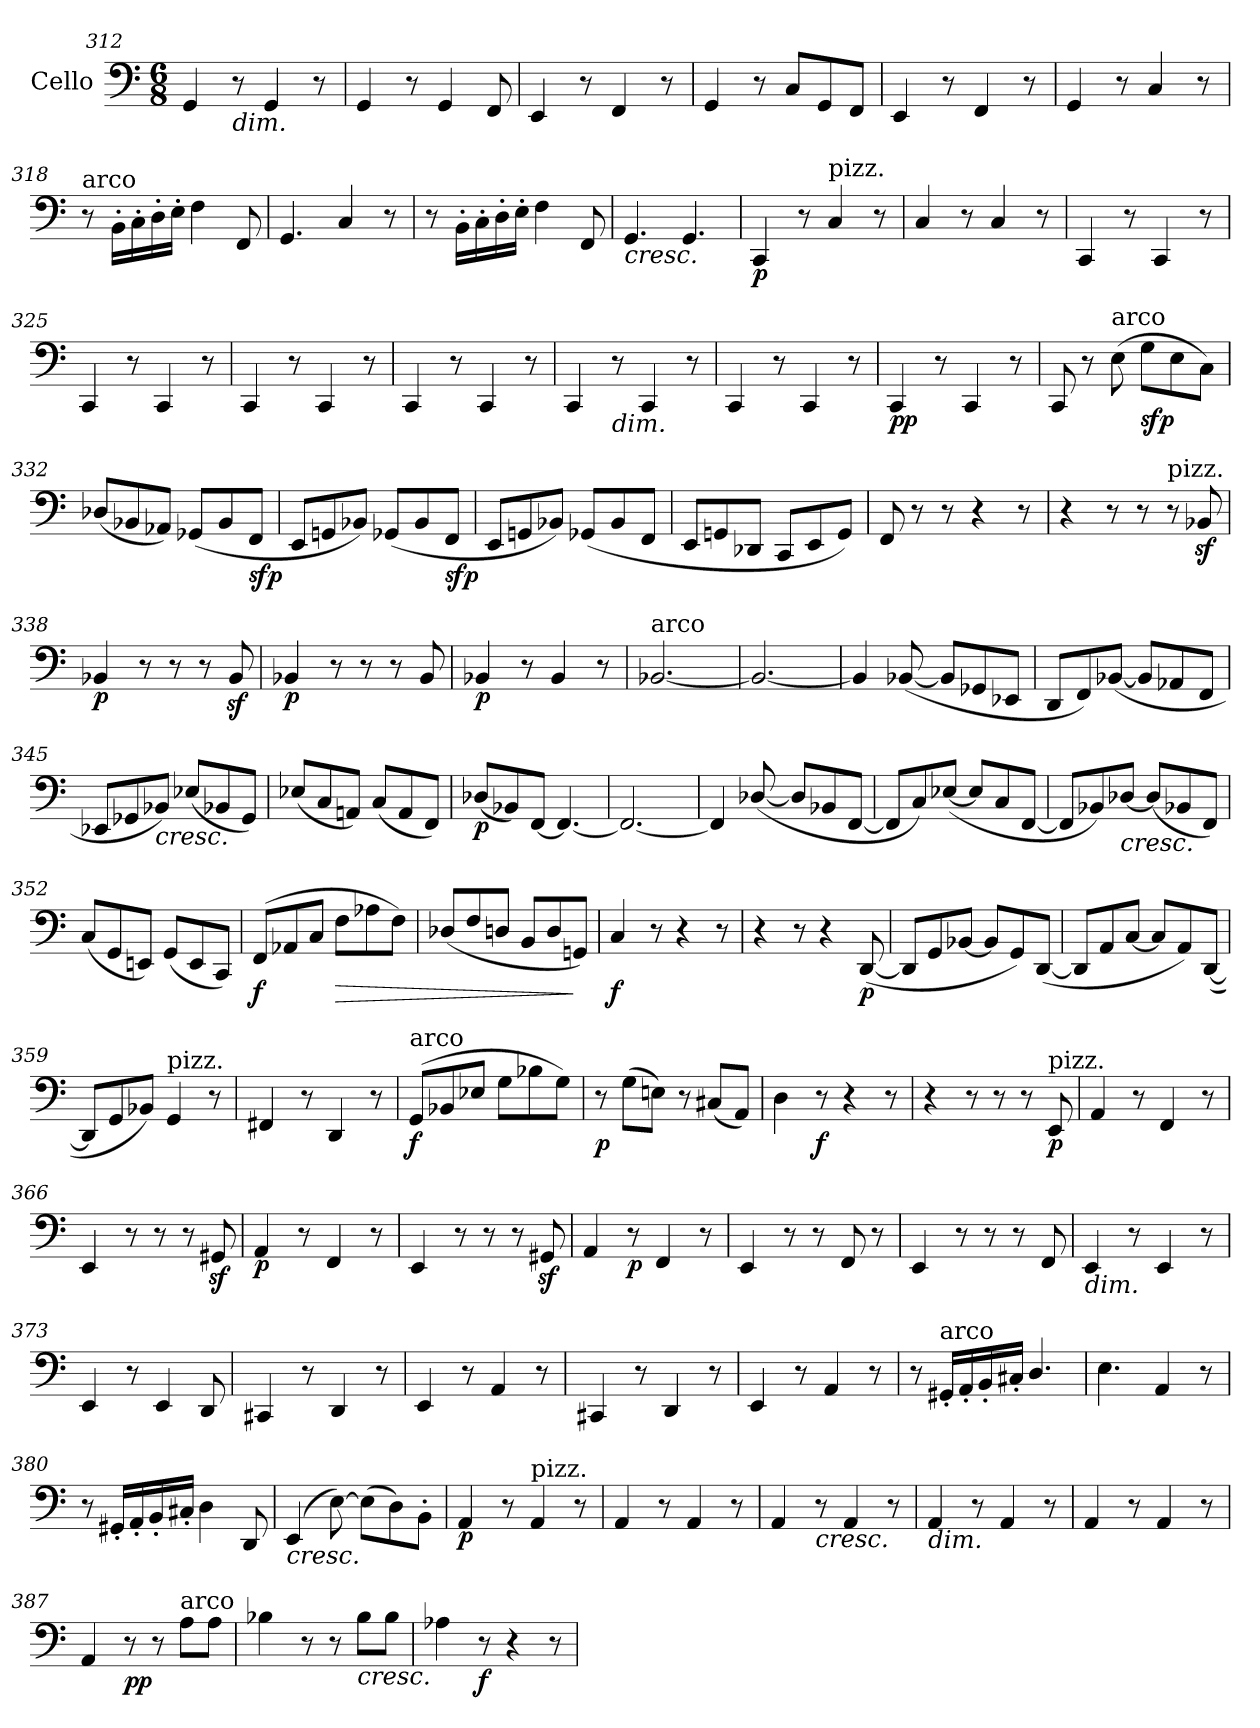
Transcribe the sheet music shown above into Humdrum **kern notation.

**kern	**dynam
*part1	*part1
*staff1	*staff1
*I"Cello	*
*clefF4	*
*k[]	*
*a:	*
*M6/8	*
=312	=312
4GG/	.
!LO:TX:b:i:t=dim.	!
8r	.
4GG/	.
8r	.
=313	=313
4GG/	.
8r	.
4GG/	.
8FF/	.
=314	=314
4EE/	.
8r	.
4FF/	.
8r	.
=315	=315
4GG/	.
8r	.
8C/L	.
8GG/	.
8FF/J	.
=316	=316
4EE/	.
8r	.
4FF/	.
8r	.
=317	=317
4GG/	.
8r	.
4C/	.
8r	.
!!LO:LB:g=z
=318	=318
!LO:TX:a:t=arco	!
8r	.
16BB'\LL	.
16C'\	.
16D'\	.
16E'\JJ	.
4F\	.
8FF/	.
=319	=319
4.GG/	.
4C/	.
8r	.
=320	=320
8r	.
16BB'\LL	.
16C'\	.
16D'\	.
16E'\JJ	.
4F\	.
8FF/	.
=321	=321
!LO:TX:b:i:t=cresc.	!
4.GG/	.
4.GG/	.
=322	=322
!	!LO:DY:b
4CC/	p
8r	.
!LO:TX:a:t=pizz.	!
4C/	.
8r	.
=323	=323
4C/	.
8r	.
4C/	.
8r	.
=324	=324
4CC/	.
8r	.
4CC/	.
8r	.
=325	=325
4CC/	.
8r	.
4CC/	.
8r	.
=326	=326
4CC/	.
8r	.
4CC/	.
8r	.
=327	=327
4CC/	.
8r	.
4CC/	.
8r	.
!!LO:LB:g=z
=328	=328
4CC/	.
!LO:TX:b:i:t=dim.	!
8r	.
4CC/	.
8r	.
=329	=329
4CC/	.
8r	.
4CC/	.
8r	.
=330	=330
!	!LO:DY:b
4CC/	pp
8r	.
4CC/	.
8r	.
=331	=331
8CC/	.
8r	.
!LO:TX:a:t=arco	!
(8E\	.
!	!LO:DY:b
8G\L	sfp
8E\	.
8C\J)	.
=332	=332
(8D-X/L	.
8BB-X/	.
8AA-X/J)	.
(8GG-X/L	.
8BB-/	.
!	!LO:DY:b
8FF/J	sfp
=333	=333
8EE/L	.
8GGn/	.
8BB-X/J)	.
(8GG-X/L	.
8BB-/	.
!	!LO:DY:b
8FF/J	sfp
=334	=334
8EE/L	.
8GGn/	.
8BB-X/J)	.
(8GG-X/L	.
8BB-/	.
8FF/J	.
=335	=335
8EE/L	.
8GGn/	.
8DD-X/J	.
8CC/L	.
8EE/	.
8GG/J)	.
!!LO:LB:g=z
=336	=336
8FF/	.
8r	.
8r	.
4r	.
8r	.
=337	=337
4r	.
8r	.
8r	.
!LO:TX:a:t=pizz.	!
8r	.
8BB-Xz</	.
=338	=338
!	!LO:DY:b
4BB-X/	p
8r	.
8r	.
8r	.
8BB-z</	.
=339	=339
!	!LO:DY:b
4BB-X/	p
8r	.
8r	.
8r	.
8BB-/	.
=340	=340
!	!LO:DY:b
4BB-X/	p
8r	.
4BB-/	.
8r	.
=341	=341
!LO:TX:a:t=arco	!
[2.BB-X/	.
=342	=342
2.BB-/_	.
=343	=343
4BB-/]	.
([8BB-X/	.
8BB-/L]	.
8GG-X/	.
8EE-X/J	.
!!LO:LB:g=z
=344	=344
8DD/L	.
8FF/)	.
([8BB-X/J	.
8BB-/L]	.
8AA-X/	.
8FF/J	.
=345	=345
8EE-X/L	.
8GG-X/	.
!LO:TX:b:i:t=cresc.	!
8BB-X/J)	.
(8E-X/L	.
8BB-X/	.
8GG-/J)	.
=346	=346
(8E-X/L	.
8C/	.
8AAn/J)	.
(8C/L	.
8AA/	.
8FF/J)	.
=347	=347
!	!LO:DY:b
(8D-X/L	p
8BB-X/)	.
[8FF/J	.
4.FF/_	.
=348	=348
2.FF/_	.
=349	=349
4FF/]	.
(<[8D-X/	.
8D-/L]	.
8BB-X/	.
[8FF/J	.
=350	=350
8FF/L]	.
8C/)	.
([8E-X/J	.
8E-/L]	.
8C/	.
[8FF/J	.
!!LO:LB:g=z
=351	=351
8FF/L]	.
8BB-X/)	.
!LO:TX:b:i:t=cresc.	!
[8D-X/J	.
(8D-/L]	.
8BB-X/	.
8FF/J)	.
=352	=352
(8C/L	.
8GG/	.
8EEn/J)	.
(8GG/L	.
8EE/	.
8CC/J)	.
=353	=353
!	!LO:DY:b
(8FF/L	f
8AA-X/	.
8C/J	.
!	!LO:HP:b
8F\L	>
8A-X\	.
8F\J)	.
=354	=354
(<8D-X/L	.
8F/	.
8Dn/J	.
8BB/L	.
8D/	.
8GGn/J)	]
=355	=355
!	!LO:DY:b
4C/	f
8r	.
4r	.
8r	.
=356	=356
4r	.
8r	.
4r	.
!	!LO:DY:b
([8DD/	p
=357	=357
8DD/L]	.
8GG/	.
[8BB-X/J	.
8BB-/L]	.
8GG/)	.
([8DD/J	.
!!LO:LB:g=z
=358	=358
8DD/L]	.
8AA/	.
[8C/J	.
8C/L]	.
8AA/)	.
([8DD/J	.
=359	=359
8DD/L]	.
8GG/	.
8BB-X/J)	.
!LO:TX:a:t=pizz.	!
4GG/	.
8r	.
=360	=360
4FF#X/	.
8r	.
4DD/	.
8r	.
=361	=361
!LO:TX:a:t=arco	!
!	!LO:DY:b
(<8GG/L	f
8BB-X/	.
8E-X/J	.
8G\L	.
8B-X\	.
8G\J)	.
=362	=362
!	!LO:DY:b
8r	p
(8G\L	.
8En\J)	.
8r	.
(8C#X/L	.
8AA/J)	.
=363	=363
4D\	.
!	!LO:DY:b
8r	f
4r	.
8r	.
=364	=364
4r	.
8r	.
8r	.
8r	.
!LO:TX:a:t=pizz.	!
!	!LO:DY:b
8EE/	p
=365	=365
4AA/	.
8r	.
4FF/	.
8r	.
=366	=366
4EE/	.
8r	.
8r	.
8r	.
8GG#Xz</	.
=367	=367
!	!LO:DY:b
4AA/	p
8r	.
4FF/	.
8r	.
!!LO:LB:g=z
=368	=368
4EE/	.
8r	.
8r	.
8r	.
8GG#Xz</	.
=369	=369
4AA/	.
!	!LO:DY:b
8r	p
4FF/	.
8r	.
=370	=370
4EE/	.
8r	.
8r	.
8FF/	.
8r	.
=371	=371
4EE/	.
8r	.
8r	.
8r	.
8FF/	.
=372	=372
!LO:TX:b:i:t=dim.	!
4EE/	.
8r	.
4EE/	.
8r	.
=373	=373
4EE/	.
8r	.
4EE/	.
8DD/	.
=374	=374
4CC#X/	.
8r	.
4DD/	.
8r	.
=375	=375
4EE/	.
8r	.
4AA/	.
8r	.
=376	=376
4CC#X/	.
8r	.
4DD/	.
8r	.
=377	=377
4EE/	.
8r	.
4AA/	.
8r	.
!!LO:LB:g=z
=378	=378
8r	.
!LO:TX:a:t=arco	!
16GG#X'/LL	.
16AA'/	.
16BB'/	.
16C#X'/JJ	.
4.D/	.
=379	=379
4.E\	.
4AA/	.
8r	.
=380	=380
8r	.
16GG#X'/LL	.
16AA'/	.
16BB'/	.
16C#X'/JJ	.
4D\	.
8DD/	.
=381	=381
!LO:TX:b:i:t=cresc.	!
(4EE/	.
[8E\)	.
(8E\L]	.
8D\)	.
8BB'\J	.
=382	=382
!	!LO:DY:b
4AA/	p
8r	.
!LO:TX:a:t=pizz.	!
4AA/	.
8r	.
=383	=383
4AA/	.
8r	.
4AA/	.
8r	.
=384	=384
4AA/	.
!LO:TX:b:i:t=cresc.	!
8r	.
4AA/	.
8r	.
=385	=385
!LO:TX:b:i:t=dim.	!
4AA/	.
8r	.
4AA/	.
8r	.
=386	=386
4AA/	.
8r	.
4AA/	.
8r	.
!!LO:LB:g=z
=387	=387
4AA/	.
!	!LO:DY:b
8r	pp
8r	.
!LO:TX:a:t=arco	!
8A\L	.
8A\J	.
=388	=388
4B-X\	.
8r	.
8r	.
!LO:TX:b:i:t=cresc.	!
8B-\L	.
8B-\J	.
=389	=389
4A-X\	.
!	!LO:DY:b
8r	f
4r	.
8r	.
=	=
*-	*-
